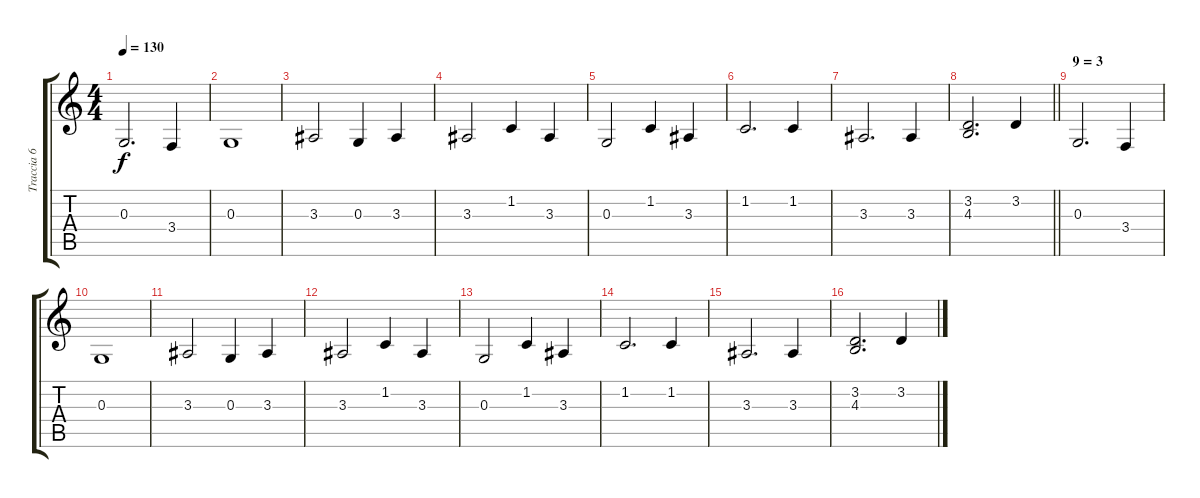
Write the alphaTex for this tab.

\track ("Traccia 6" "Traccia 6") {instrument acousticgrandpiano}
\staff {score tabs}
\tuning (E4 B3 G3 D3 A2 E2) {hide}
\ts (4 4)
\tempo 130
\clef g2
\ks c
0.3.2{d dy f} 3.4.4 |
0.3.1 |
3.3.2 0.3.4 3.3.4 |
3.3.2 1.2.4 3.3.4 |
0.3.2 1.2.4 3.3.4 |
1.2.2{d} 1.2.4 |
3.3.2{d} 3.3.4 |
\barLineRight lightlight
(3.2 4.3).2{d} 3.2.4 |
\section ("" "9 = 3")
0.3.2{d} 3.4.4 |
0.3.1 |
3.3.2 0.3.4 3.3.4 |
3.3.2 1.2.4 3.3.4 |
0.3.2 1.2.4 3.3.4 |
1.2.2{d} 1.2.4 |
3.3.2{d} 3.3.4 |
(3.2 4.3).2{d} 3.2.4
